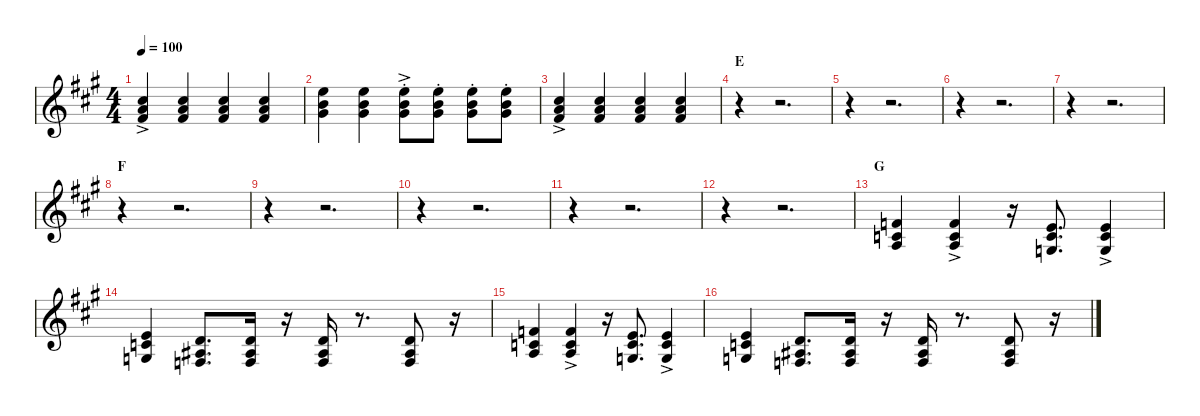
\defaultSystemsLayout 4
\hideDynamics
\bracketExtendMode nobrackets
\singleTrackTrackNamePolicy hidden
\multiTrackTrackNamePolicy hidden
\otherSystemsTrackNameOrientation horizontal
\track ("Right hand" "pno.") {instrument acousticgrandpiano}
\staff {score}
\tuning (Gb7 Ab5 E5 B4 C3 E3 Bb1)
\ts (4 4)
\tempo 100
\clef g2
\ks a
(2.4{ac acc #} 18.5{acc #} 17.6{acc forcenatural}).4{dy f beam Up} (2.4{acc #} 18.5{acc #} 17.6{acc forcenatural}).4{beam Up} (2.4{acc #} 18.5{acc #} 17.6{acc forcenatural}).4{dy mp beam Up} (2.4{acc #} 18.5{acc #} 17.6{acc forcenatural}).4{dy f beam Up} |
(0.3{acc forcenatural} 0.4{acc forcenatural} 16.6{acc #}).4{beam Down} (0.3{acc forcenatural} 0.4{acc forcenatural} 16.6{acc #}).4{beam Down} (0.3{st acc forcenatural} 0.4{ac st acc forcenatural} 16.6{st acc #}).8{beam Down} (0.3{st acc forcenatural} 0.4{st acc forcenatural} 16.6{st acc #}).8{beam Down} (0.3{st acc forcenatural} 0.4{st acc forcenatural} 16.6{st acc #}).8{beam Down} (0.3{st acc forcenatural} 0.4{st acc forcenatural} 16.6{st acc #}).8{beam Down} |
(2.4{ac acc #} 18.5{acc #} 17.6{acc forcenatural}).4{beam Up} (2.4{acc #} 18.5{acc #} 17.6{acc forcenatural}).4{beam Up} (2.4{acc #} 18.5{acc #} 17.6{acc forcenatural}).4{dy mp beam Up} (2.4{acc #} 18.5{acc #} 17.6{acc forcenatural}).4{dy f beam Up} |
\section ("" "E")
r.4{beam Down} r.2{d beam Down} |
r.4{beam Down} r.2{d beam Down} |
r.4{beam Down} r.2{d beam Down} |
r.4{beam Down} r.2{d beam Down} |
\section ("" "F")
r.4{beam Down} r.2{d beam Down} |
r.4{beam Down} r.2{d beam Down} |
r.4{beam Down} r.2{d beam Down} |
r.4{beam Down} r.2{d beam Down} |
r.4{beam Down} r.2{d beam Down} |
\section ("" "G")
(12.5{acc forcenatural} 13.6{acc forcenatural} 23.7{acc forcenatural}).4{beam Up} (12.5{ac acc forcenatural} 13.6{acc forcenatural} 23.7{acc forcenatural}).4{beam Up} r.16{beam Up} (12.5{acc forcenatural} 12.6{acc forcenatural} 21.7{acc forcenatural}).8{d beam Up} (12.5{ac acc forcenatural} 12.6{acc forcenatural} 21.7{acc forcenatural}).4{beam Up} |
(12.5{acc forcenatural} 12.6{acc forcenatural} 21.7{acc forcenatural}).4{beam Up} (10.5{acc #} 10.6{acc forcenatural} 19.7{acc forcenatural}).8{d beam Up} (10.5{acc #} 10.6{acc forcenatural} 19.7{acc forcenatural}).16{beam Up} r.16{beam Up} (10.5{acc #} 10.6{acc forcenatural} 19.7{acc forcenatural}).16{beam Up} r.8{d beam Up} (10.5{acc #} 10.6{acc forcenatural} 19.7{acc forcenatural}).8{beam Up} r.16{beam Up} |
(12.5{acc forcenatural} 13.6{acc forcenatural} 23.7{acc forcenatural}).4{beam Up} (12.5{ac acc forcenatural} 13.6{acc forcenatural} 23.7{acc forcenatural}).4{beam Up} r.16{beam Up} (12.5{acc forcenatural} 12.6{acc forcenatural} 21.7{acc forcenatural}).8{d beam Up} (12.5{ac acc forcenatural} 12.6{acc forcenatural} 21.7{acc forcenatural}).4{beam Up} |
(12.5{acc forcenatural} 12.6{acc forcenatural} 21.7{acc forcenatural}).4{beam Up} (10.5{acc #} 10.6{acc forcenatural} 19.7{acc forcenatural}).8{d beam Up} (10.5{acc #} 10.6{acc forcenatural} 19.7{acc forcenatural}).16{beam Up} r.16{beam Up} (10.5{acc #} 10.6{acc forcenatural} 19.7{acc forcenatural}).16{beam Up} r.8{d beam Up} (10.5{acc #} 10.6{acc forcenatural} 19.7{acc forcenatural}).8{beam Up} r.16{beam Up}
